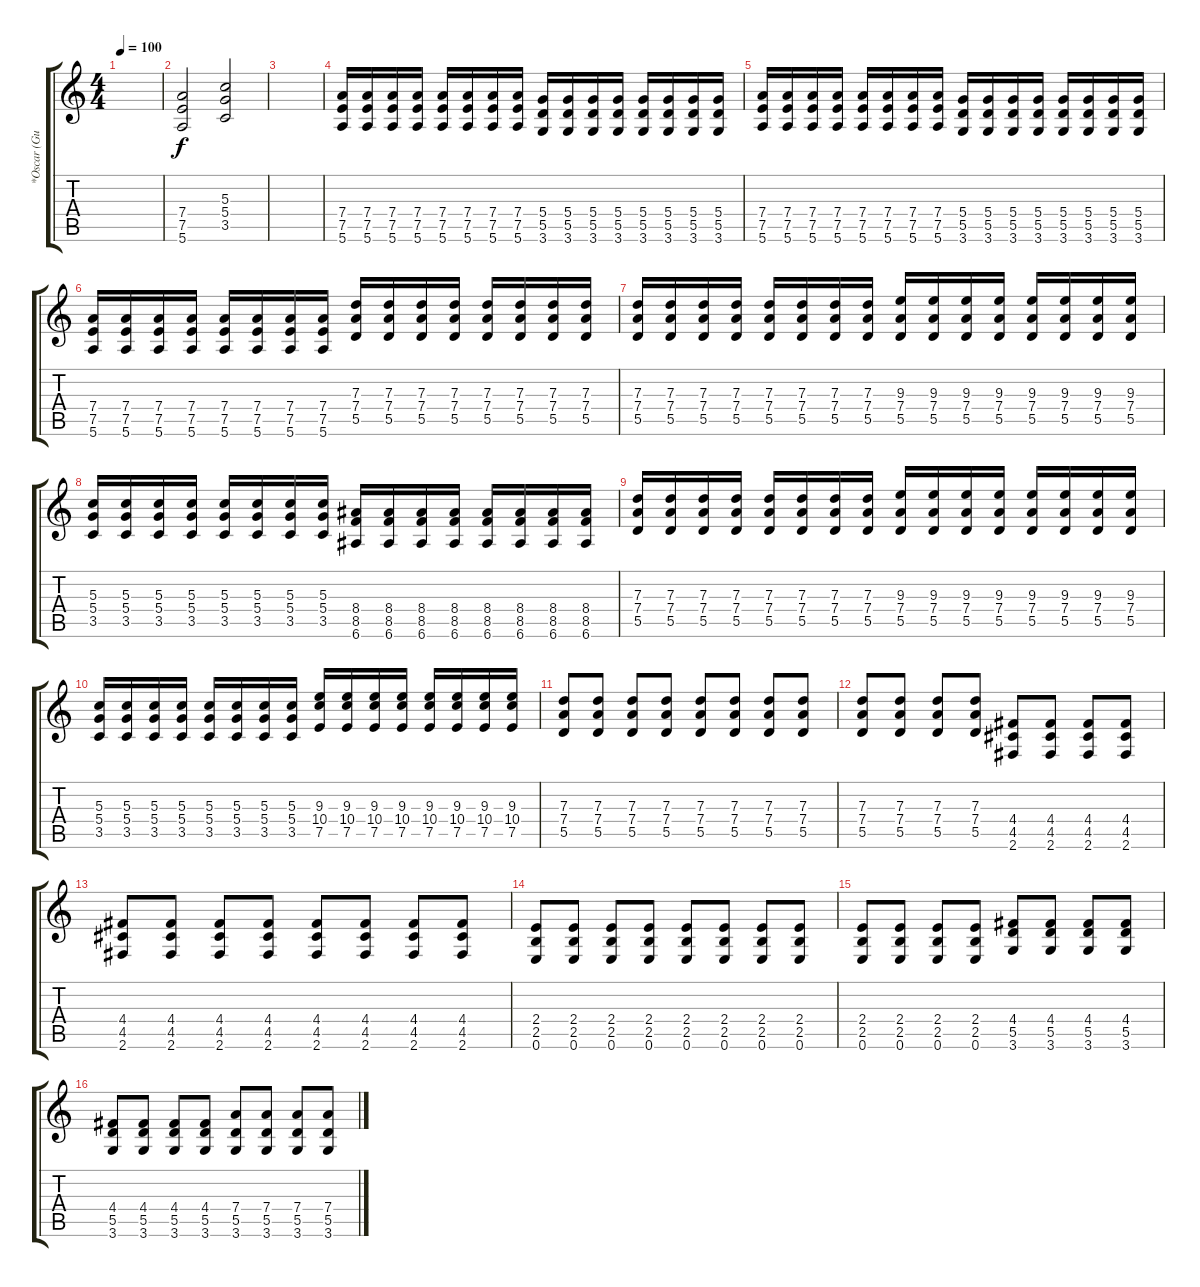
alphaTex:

\track ("*Oscar (Guitar II)" "*Oscar (Gu") {instrument distortionguitar}
\staff {score tabs}
\tuning (E4 B3 G3 D3 A2 E2) {hide}
\ts (4 4)
\tempo 100
\clef g2
\ks c
|
(7.4 7.5 5.6).2 (5.3 5.4 3.5).2 |
|
(7.4 7.5 5.6).16 (7.4 7.5 5.6).16 (7.4 7.5 5.6).16 (7.4 7.5 5.6).16 (7.4 7.5 5.6).16 (7.4 7.5 5.6).16 (7.4 7.5 5.6).16 (7.4 7.5 5.6).16 (5.4 5.5 3.6).16 (5.4 5.5 3.6).16 (5.4 5.5 3.6).16 (5.4 5.5 3.6).16 (5.4 5.5 3.6).16 (5.4 5.5 3.6).16 (5.4 5.5 3.6).16 (5.4 5.5 3.6).16 |
(7.4 7.5 5.6).16 (7.4 7.5 5.6).16 (7.4 7.5 5.6).16 (7.4 7.5 5.6).16 (7.4 7.5 5.6).16 (7.4 7.5 5.6).16 (7.4 7.5 5.6).16 (7.4 7.5 5.6).16 (5.4 5.5 3.6).16 (5.4 5.5 3.6).16 (5.4 5.5 3.6).16 (5.4 5.5 3.6).16 (5.4 5.5 3.6).16 (5.4 5.5 3.6).16 (5.4 5.5 3.6).16 (5.4 5.5 3.6).16 |
(7.4 7.5 5.6).16 (7.4 7.5 5.6).16 (7.4 7.5 5.6).16 (7.4 7.5 5.6).16 (7.4 7.5 5.6).16 (7.4 7.5 5.6).16 (7.4 7.5 5.6).16 (7.4 7.5 5.6).16 (7.3 7.4 5.5).16 (7.3 7.4 5.5).16 (7.3 7.4 5.5).16 (7.3 7.4 5.5).16 (7.3 7.4 5.5).16 (7.3 7.4 5.5).16 (7.3 7.4 5.5).16 (7.3 7.4 5.5).16 |
(7.3 7.4 5.5).16 (7.3 7.4 5.5).16 (7.3 7.4 5.5).16 (7.3 7.4 5.5).16 (7.3 7.4 5.5).16 (7.3 7.4 5.5).16 (7.3 7.4 5.5).16 (7.3 7.4 5.5).16 (9.3 7.4 5.5).16 (9.3 7.4 5.5).16 (9.3 7.4 5.5).16 (9.3 7.4 5.5).16 (9.3 7.4 5.5).16 (9.3 7.4 5.5).16 (9.3 7.4 5.5).16 (9.3 7.4 5.5).16 |
(5.3 5.4 3.5).16 (5.3 5.4 3.5).16 (5.3 5.4 3.5).16 (5.3 5.4 3.5).16 (5.3 5.4 3.5).16 (5.3 5.4 3.5).16 (5.3 5.4 3.5).16 (5.3 5.4 3.5).16 (8.4 8.5 6.6).16 (8.4 8.5 6.6).16 (8.4 8.5 6.6).16 (8.4 8.5 6.6).16 (8.4 8.5 6.6).16 (8.4 8.5 6.6).16 (8.4 8.5 6.6).16 (8.4 8.5 6.6).16 |
(7.3 7.4 5.5).16 (7.3 7.4 5.5).16 (7.3 7.4 5.5).16 (7.3 7.4 5.5).16 (7.3 7.4 5.5).16 (7.3 7.4 5.5).16 (7.3 7.4 5.5).16 (7.3 7.4 5.5).16 (9.3 7.4 5.5).16 (9.3 7.4 5.5).16 (9.3 7.4 5.5).16 (9.3 7.4 5.5).16 (9.3 7.4 5.5).16 (9.3 7.4 5.5).16 (9.3 7.4 5.5).16 (9.3 7.4 5.5).16 |
(5.3 5.4 3.5).16 (5.3 5.4 3.5).16 (5.3 5.4 3.5).16 (5.3 5.4 3.5).16 (5.3 5.4 3.5).16 (5.3 5.4 3.5).16 (5.3 5.4 3.5).16 (5.3 5.4 3.5).16 (9.3 10.4 7.5).16 (9.3 10.4 7.5).16 (9.3 10.4 7.5).16 (9.3 10.4 7.5).16 (9.3 10.4 7.5).16 (9.3 10.4 7.5).16 (9.3 10.4 7.5).16 (9.3 10.4 7.5).16 |
(7.3 7.4 5.5).8 (7.3 7.4 5.5).8 (7.3 7.4 5.5).8 (7.3 7.4 5.5).8 (7.3 7.4 5.5).8 (7.3 7.4 5.5).8 (7.3 7.4 5.5).8 (7.3 7.4 5.5).8 |
(7.3 7.4 5.5).8 (7.3 7.4 5.5).8 (7.3 7.4 5.5).8 (7.3 7.4 5.5).8 (4.4 4.5 2.6).8 (4.4 4.5 2.6).8 (4.4 4.5 2.6).8 (4.4 4.5 2.6).8 |
(4.4 4.5 2.6).8 (4.4 4.5 2.6).8 (4.4 4.5 2.6).8 (4.4 4.5 2.6).8 (4.4 4.5 2.6).8 (4.4 4.5 2.6).8 (4.4 4.5 2.6).8 (4.4 4.5 2.6).8 |
(2.4 2.5 0.6).8 (2.4 2.5 0.6).8 (2.4 2.5 0.6).8 (2.4 2.5 0.6).8 (2.4 2.5 0.6).8 (2.4 2.5 0.6).8 (2.4 2.5 0.6).8 (2.4 2.5 0.6).8 |
(2.4 2.5 0.6).8 (2.4 2.5 0.6).8 (2.4 2.5 0.6).8 (2.4 2.5 0.6).8 (4.4 5.5 3.6).8 (4.4 5.5 3.6).8 (4.4 5.5 3.6).8 (4.4 5.5 3.6).8 |
(4.4 5.5 3.6).8 (4.4 5.5 3.6).8 (4.4 5.5 3.6).8 (4.4 5.5 3.6).8 (7.4 5.5 3.6).8 (7.4 5.5 3.6).8 (7.4 5.5 3.6).8 (7.4 5.5 3.6).8
